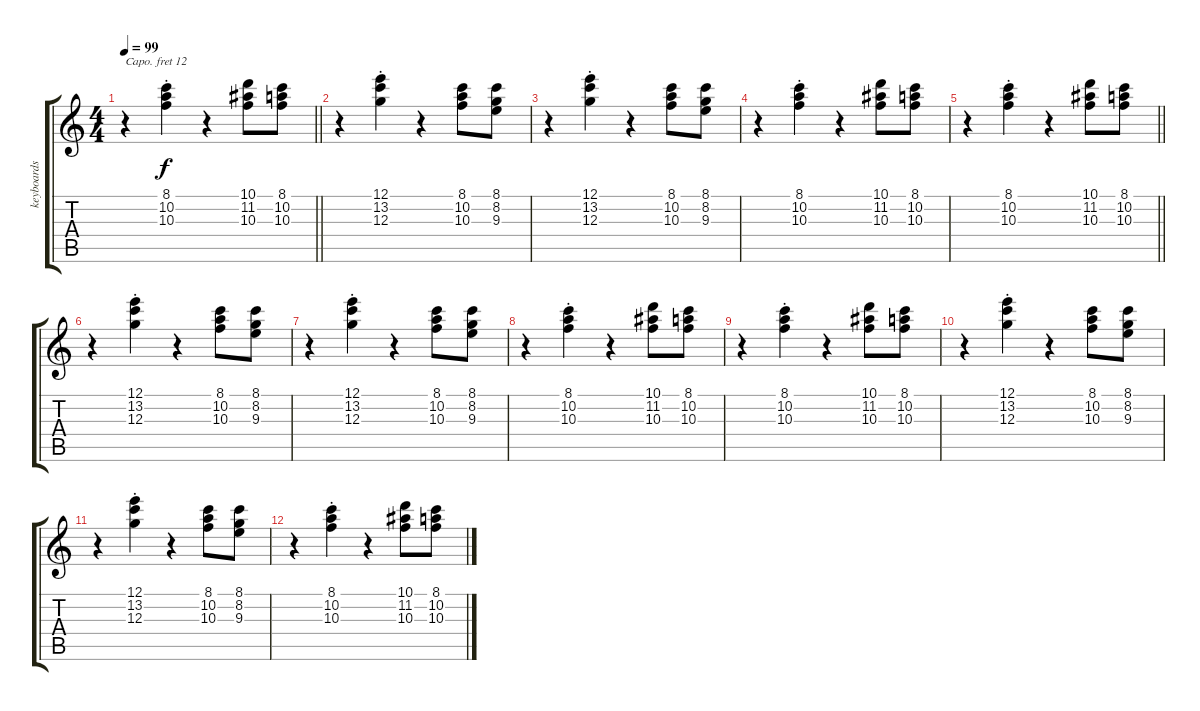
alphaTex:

\track ("keyboards" "keyboards") {instrument drawbarorgan}
\staff {score tabs}
\capo 12
\tuning (E4 B3 G3 D3 A2 E2) {hide}
\ts (4 4)
\tempo 99
\clef g2
\barLineRight lightlight
\ks c
r.4{dy f} (8.1{st} 10.2{st} 10.3{st}).4 r.4 (10.1 11.2 10.3).8 (8.1 10.2 10.3).8 |
r.4 (12.1{st} 13.2{st} 12.3{st}).4 r.4 (8.1 10.2 10.3).8 (8.1 8.2 9.3).8 |
r.4 (12.1{st} 13.2{st} 12.3{st}).4 r.4 (8.1 10.2 10.3).8 (8.1 8.2 9.3).8 |
r.4 (8.1{st} 10.2{st} 10.3{st}).4 r.4 (10.1 11.2 10.3).8 (8.1 10.2 10.3).8 |
\barLineRight lightlight
r.4 (8.1{st} 10.2{st} 10.3{st}).4 r.4 (10.1 11.2 10.3).8 (8.1 10.2 10.3).8 |
r.4 (12.1{st} 13.2{st} 12.3{st}).4 r.4 (8.1 10.2 10.3).8 (8.1 8.2 9.3).8 |
r.4 (12.1{st} 13.2{st} 12.3{st}).4 r.4 (8.1 10.2 10.3).8 (8.1 8.2 9.3).8 |
r.4 (8.1{st} 10.2{st} 10.3{st}).4 r.4 (10.1 11.2 10.3).8 (8.1 10.2 10.3).8 |
r.4 (8.1{st} 10.2{st} 10.3{st}).4 r.4 (10.1 11.2 10.3).8 (8.1 10.2 10.3).8 |
r.4 (12.1{st} 13.2{st} 12.3{st}).4 r.4 (8.1 10.2 10.3).8 (8.1 8.2 9.3).8 |
r.4 (12.1{st} 13.2{st} 12.3{st}).4 r.4 (8.1 10.2 10.3).8 (8.1 8.2 9.3).8 |
r.4 (8.1{st} 10.2{st} 10.3{st}).4 r.4 (10.1 11.2 10.3).8 (8.1 10.2 10.3).8
